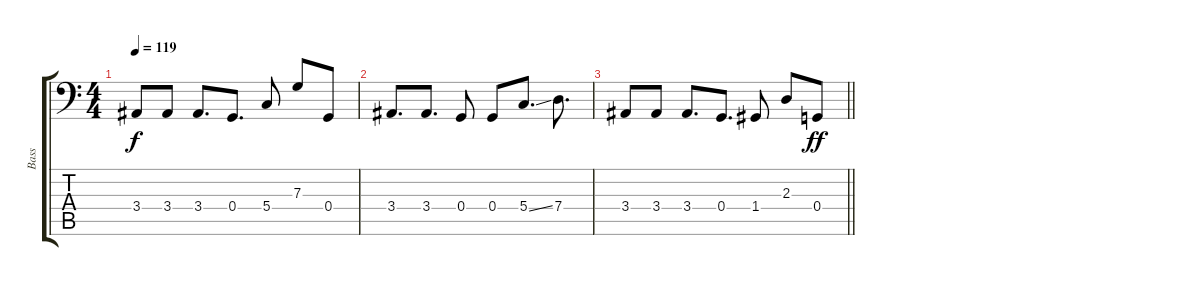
\track ("Bass" "Bass") {instrument electricbasspick}
\staff {score tabs}
\tuning (Bb2 F2 C2 G1 C1 A0) {hide}
\ts (4 4)
\tempo 119
\clef f4
\ks c
3.4.8{dy f} 3.4.8 3.4.8{d} 0.4.8{d} 5.4.8 7.3.8 0.4.8 |
3.4.8{d} 3.4.8{d} 0.4.8 0.4.8 5.4{ss}.8{d} 7.4.8{d} |
\barLineRight lightlight
3.4.8 3.4.8 3.4.8{d} 0.4.8{d} 1.4.8 2.3.8 0.4.8{dy ff}
